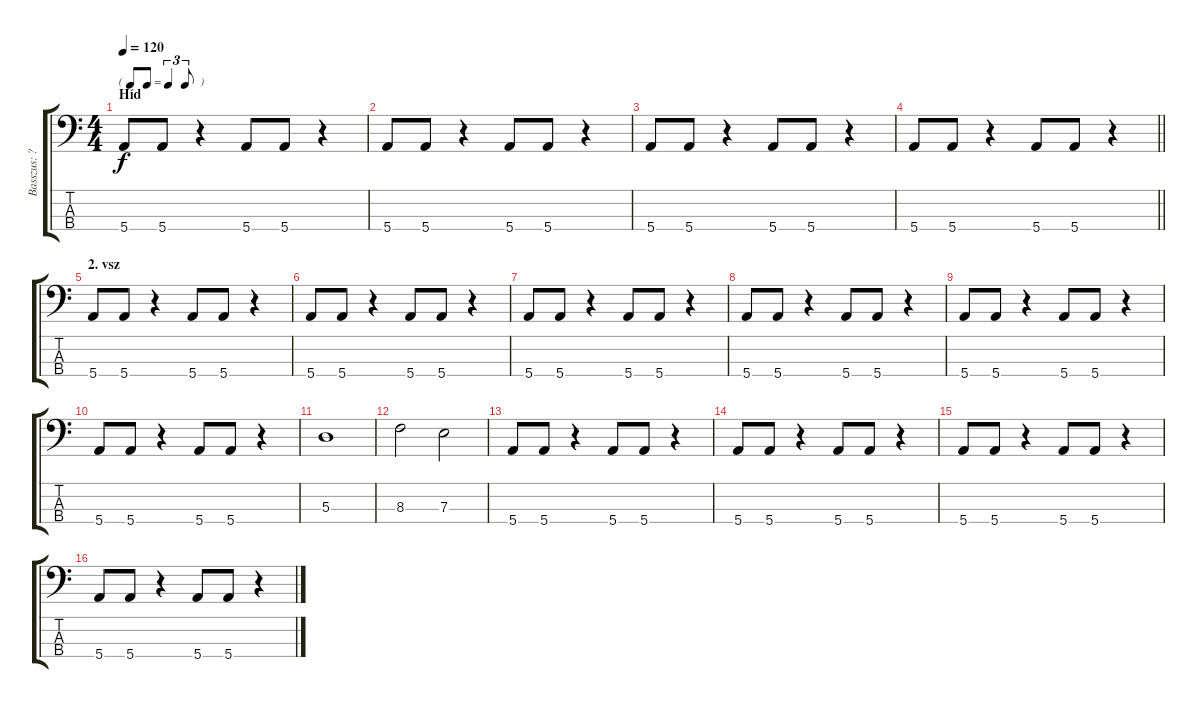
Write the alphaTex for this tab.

\track ("Basszus: ?" "Basszus: ?") {instrument electricbassfinger}
\staff {score tabs}
\tuning (G2 D2 A1 E1) {hide}
\ts (4 4)
\tf triplet8th
\section ("" "Híd")
\tempo 120
\clef f4
\ks c
5.4.8{dy f} 5.4.8 r.4 5.4.8 5.4.8 r.4 |
5.4.8 5.4.8 r.4 5.4.8 5.4.8 r.4 |
5.4.8 5.4.8 r.4 5.4.8 5.4.8 r.4 |
\barLineRight lightlight
5.4.8 5.4.8 r.4 5.4.8 5.4.8 r.4 |
\section ("" "2. vsz")
5.4.8 5.4.8 r.4 5.4.8 5.4.8 r.4 |
5.4.8 5.4.8 r.4 5.4.8 5.4.8 r.4 |
5.4.8 5.4.8 r.4 5.4.8 5.4.8 r.4 |
5.4.8 5.4.8 r.4 5.4.8 5.4.8 r.4 |
5.4.8 5.4.8 r.4 5.4.8 5.4.8 r.4 |
5.4.8 5.4.8 r.4 5.4.8 5.4.8 r.4 |
5.3.1 |
8.3.2 7.3.2 |
5.4.8 5.4.8 r.4 5.4.8 5.4.8 r.4 |
5.4.8 5.4.8 r.4 5.4.8 5.4.8 r.4 |
5.4.8 5.4.8 r.4 5.4.8 5.4.8 r.4 |
5.4.8 5.4.8 r.4 5.4.8 5.4.8 r.4
